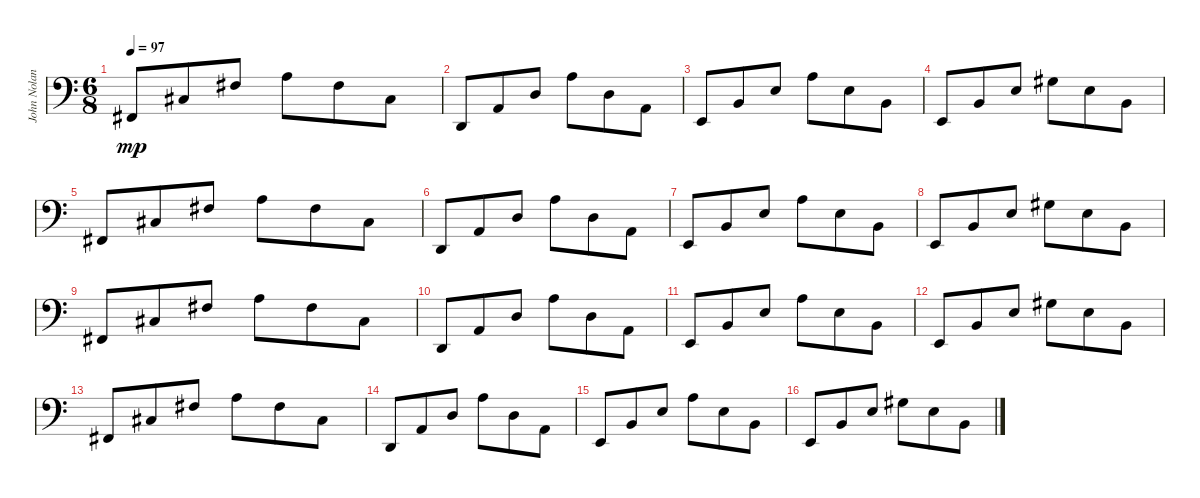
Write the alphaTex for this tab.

\track ("John Nolan" "John Nolan") {instrument acousticgrandpiano}
\staff {score}
\tuning (C3 G2 D2 A1 E1 B0) {hide}
\ts (6 8)
\tempo 97
\clef f4
\ks c
4.3.8{dy mp} 6.2.8 6.1.8 9.1.8 6.1.8 6.2.8 |
5.4.8 7.3.8 7.2.8 9.1.8 7.2.8 7.3.8 |
7.4.8 4.2.8 4.1.8 9.1.8 9.2.8 9.3.8 |
7.4.8 9.3.8 9.2.8 8.1.8 9.2.8 9.3.8 |
9.4.8 6.2.8 6.1.8 9.1.8 6.1.8 6.2.8 |
5.4.8 7.3.8 7.2.8 9.1.8 7.2.8 7.3.8 |
7.4.8 4.2.8 4.1.8 9.1.8 9.2.8 9.3.8 |
7.4.8 9.3.8 9.2.8 8.1.8 9.2.8 9.3.8 |
9.4.8 6.2.8 6.1.8 9.1.8 6.1.8 6.2.8 |
5.4.8 7.3.8 7.2.8 9.1.8 7.2.8 7.3.8 |
7.4.8 4.2.8 4.1.8 9.1.8 9.2.8 9.3.8 |
7.4.8 9.3.8 9.2.8 8.1.8 9.2.8 9.3.8 |
9.4.8 6.2.8 6.1.8 9.1.8 6.1.8 6.2.8 |
5.4.8 7.3.8 7.2.8 9.1.8 7.2.8 7.3.8 |
7.4.8 4.2.8 4.1.8 9.1.8 9.2.8 9.3.8 |
7.4.8 9.3.8 9.2.8 8.1.8 9.2.8 9.3.8
